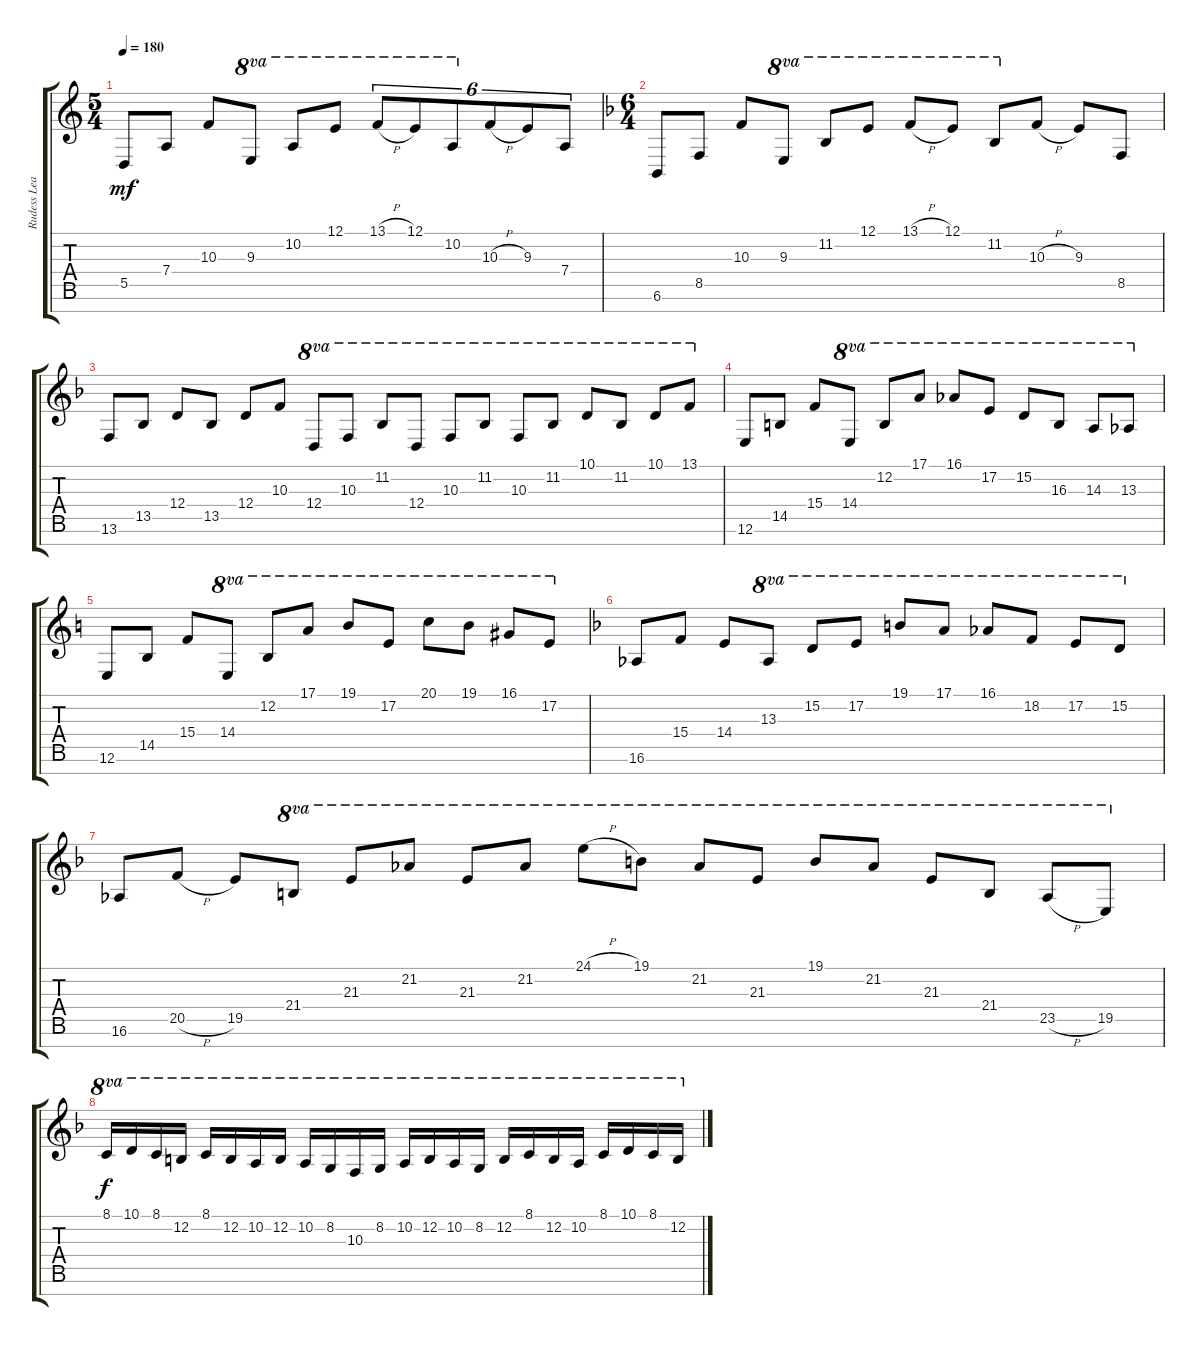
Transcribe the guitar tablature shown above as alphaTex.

\track ("Rudess Lead" "Rudess Lea") {instrument lead2sawtooth}
\staff {score tabs}
\tuning (E4 B3 G3 D3 A2 E2 B1) {hide}
\ts (5 4)
\tempo 180
\clef g2
\ks c
5.5.8{dy mf} 7.4.8 10.3.8 9.3.8{ot 8va} 10.2.8{ot 8va} 12.1.8{ot 8va} 13.1{h}.8{tu (6 4) ot 8va} 12.1.8{tu (6 4) ot 8va} 10.2.8{tu (6 4) ot 8va} 10.3{h}.8{tu (6 4)} 9.3.8{tu (6 4)} 7.4.8{tu (6 4)} |
\ts (6 4)
\ks f
6.6.8 8.5.8 10.3.8 9.3.8{ot 8va} 11.2.8{ot 8va} 12.1.8{ot 8va} 13.1{h}.8{ot 8va} 12.1.8{ot 8va} 11.2.8{ot 8va} 10.3{h}.8 9.3.8 8.5.8 |
13.6.8 13.5.8 12.4.8 13.5.8 12.4.8 10.3.8 12.4.8{ot 8va} 10.3.8{ot 8va} 11.2.8{ot 8va} 12.4.8{ot 8va} 10.3.8{ot 8va} 11.2.8{ot 8va} 10.3.8{ot 8va} 11.2.8{ot 8va} 10.1.8{ot 8va} 11.2.8{ot 8va} 10.1.8{ot 8va} 13.1.8{ot 8va} |
12.6.8 14.5.8 15.4.8 14.4.8{ot 8va} 12.2.8{ot 8va} 17.1.8{ot 8va} 16.1.8{ot 8va} 17.2.8{ot 8va} 15.2.8{ot 8va} 16.3.8{ot 8va} 14.3.8{ot 8va} 13.3.8{ot 8va} |
\ks c
12.6.8 14.5.8 15.4.8 14.4.8{ot 8va} 12.2.8{ot 8va} 17.1.8{ot 8va} 19.1.8{ot 8va} 17.2.8{ot 8va} 20.1.8{ot 8va} 19.1.8{ot 8va} 16.1.8{ot 8va} 17.2.8{ot 8va} |
\ks f
16.6.8 15.4.8 14.4.8 13.3.8{ot 8va} 15.2.8{ot 8va} 17.2.8{ot 8va} 19.1.8{ot 8va} 17.1.8{ot 8va} 16.1.8{ot 8va} 18.2.8{ot 8va} 17.2.8{ot 8va} 15.2.8{ot 8va} |
16.6.8 20.5{h}.8 19.5.8 21.4.8{ot 8va} 21.3.8{ot 8va} 21.2.8{ot 8va} 21.3.8{ot 8va} 21.2.8{ot 8va} 24.1{h}.8{ot 8va} 19.1.8{ot 8va} 21.2.8{ot 8va} 21.3.8{ot 8va} 19.1.8{ot 8va} 21.2.8{ot 8va} 21.3.8{ot 8va} 21.4.8{ot 8va} 23.5{h}.8{ot 8va} 19.5.8{ot 8va} |
8.1.16{ot 8va dy f} 10.1.16{ot 8va} 8.1.16{ot 8va} 12.2.16{ot 8va} 8.1.16{ot 8va} 12.2.16{ot 8va} 10.2.16{ot 8va} 12.2.16{ot 8va} 10.2.16{ot 8va} 8.2.16{ot 8va} 10.3.16{ot 8va} 8.2.16{ot 8va} 10.2.16{ot 8va} 12.2.16{ot 8va} 10.2.16{ot 8va} 8.2.16{ot 8va} 12.2.16{ot 8va} 8.1.16{ot 8va} 12.2.16{ot 8va} 10.2.16{ot 8va} 8.1.16{ot 8va} 10.1.16{ot 8va} 8.1.16{ot 8va} 12.2.16{ot 8va}
